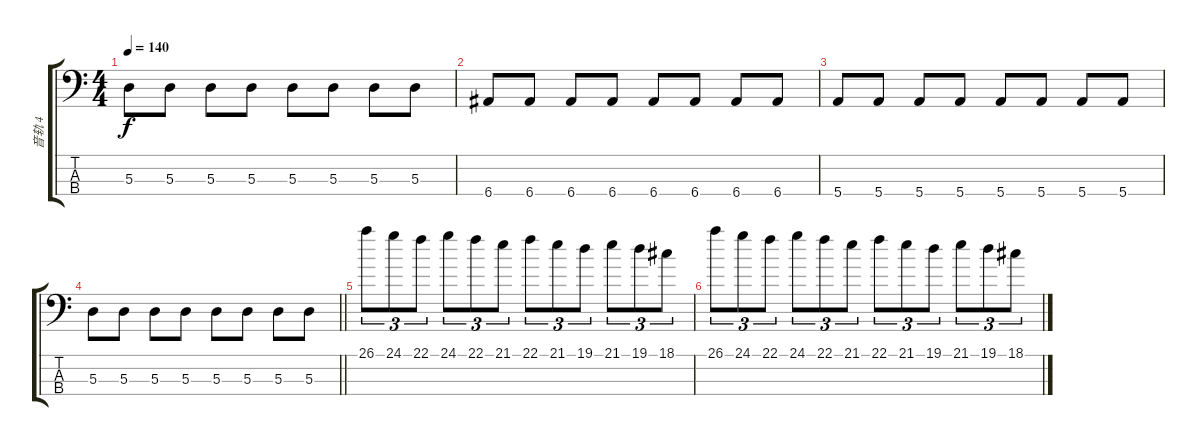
\track ("音轨 4" "音轨 4") {instrument electricbasspick}
\staff {score tabs}
\tuning (G2 D2 A1 E1) {hide}
\ts (4 4)
\tempo 140
\clef f4
\ks c
5.3.8{dy f} 5.3.8 5.3.8 5.3.8 5.3.8 5.3.8 5.3.8 5.3.8 |
6.4.8 6.4.8 6.4.8 6.4.8 6.4.8 6.4.8 6.4.8 6.4.8 |
5.4.8 5.4.8 5.4.8 5.4.8 5.4.8 5.4.8 5.4.8 5.4.8 |
\barLineRight lightlight
5.3.8 5.3.8 5.3.8 5.3.8 5.3.8 5.3.8 5.3.8 5.3.8 |
26.1.8{tu (3 2)} 24.1.8{tu (3 2)} 22.1.8{tu (3 2)} 24.1.8{tu (3 2)} 22.1.8{tu (3 2)} 21.1.8{tu (3 2)} 22.1.8{tu (3 2)} 21.1.8{tu (3 2)} 19.1.8{tu (3 2)} 21.1.8{tu (3 2)} 19.1.8{tu (3 2)} 18.1.8{tu (3 2)} |
26.1.8{tu (3 2)} 24.1.8{tu (3 2)} 22.1.8{tu (3 2)} 24.1.8{tu (3 2)} 22.1.8{tu (3 2)} 21.1.8{tu (3 2)} 22.1.8{tu (3 2)} 21.1.8{tu (3 2)} 19.1.8{tu (3 2)} 21.1.8{tu (3 2)} 19.1.8{tu (3 2)} 18.1.8{tu (3 2)}
